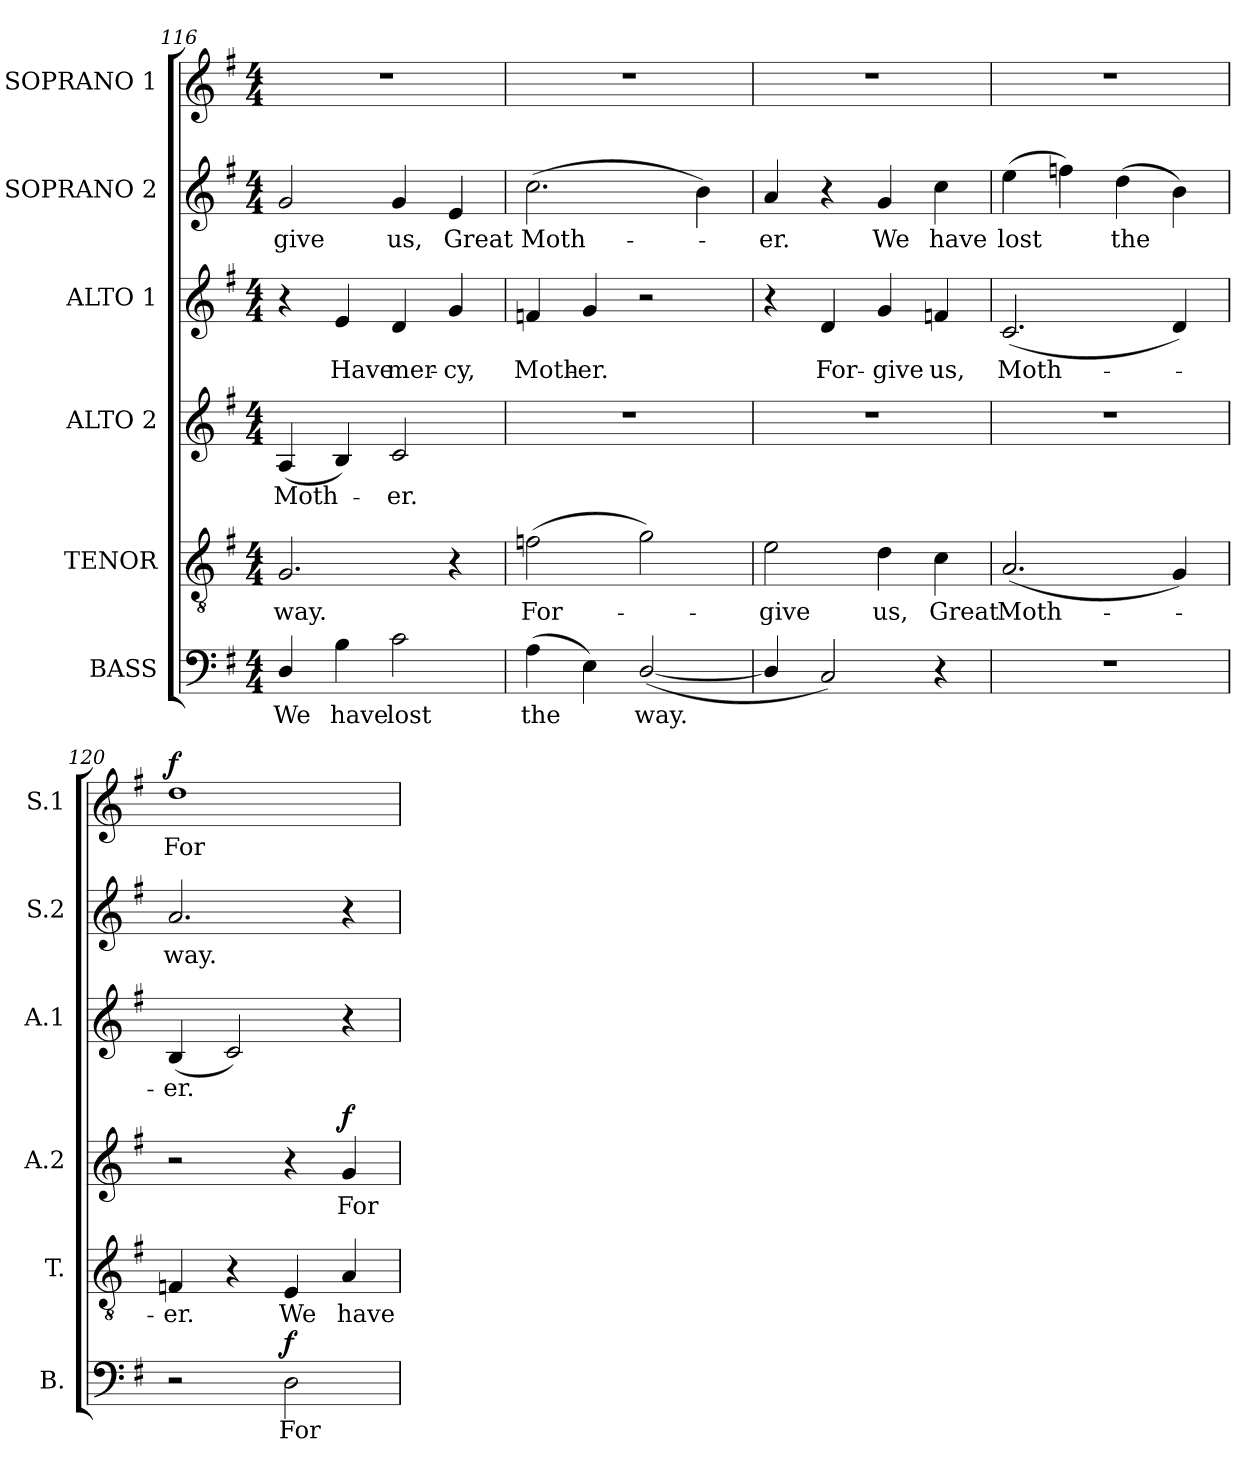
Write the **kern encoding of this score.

**kern	**text	**dynam	**kern	**text	**kern	**text	**dynam	**kern	**text	**kern	**text	**kern	**text	**dynam
*part6	*part6	*part6	*part5	*part5	*part4	*part4	*part4	*part3	*part3	*part2	*part2	*part1	*part1	*part1
*staff6	*staff6	*staff6	*staff5	*staff5	*staff4	*staff4	*staff4	*staff3	*staff3	*staff2	*staff2	*staff1	*staff1	*staff1
*I"BASS	*	*	*I"TENOR	*	*I"ALTO 2	*	*	*I"ALTO 1	*	*I"SOPRANO 2	*	*I"SOPRANO 1	*	*
*I'B.	*	*	*I'T.	*	*I'A.2	*	*	*I'A.1	*	*I'S.2	*	*I'S.1	*	*
*clefF4	*	*	*clefGv2	*	*clefG2	*	*	*clefG2	*	*clefG2	*	*clefG2	*	*
*	*	*	*ITrd7c12	*	*	*	*	*	*	*	*	*	*	*
*k[f#]	*	*	*k[f#]	*	*k[f#]	*	*	*k[f#]	*	*k[f#]	*	*k[f#]	*	*
*G:	*	*	*G:	*	*G:	*	*	*G:	*	*G:	*	*G:	*	*
*M4/4	*	*	*M4/4	*	*M4/4	*	*	*M4/4	*	*M4/4	*	*M4/4	*	*
=116	=116	=116	=116	=116	=116	=116	=116	=116	=116	=116	=116	=116	=116	=116
!	!LO:LY:b:color=#000000	!	!	!	!	!	!	!	!	!	!	!	!	!
!	!	!	!	!LO:LY:b:color=#000000	!	!	!	!	!	!	!	!	!	!
!	!	!	!	!	!	!LO:LY:b:color=#000000	!	!	!	!	!	!	!	!
!	!	!	!	!	!	!	!	!	!	!	!LO:LY:b:color=#000000	!	!	!
4Di/	We	.	2.GGi/	way.	(4Ai/	Moth-	.	4r	.	2gi/	-give	1r	.	.
!	!LO:LY:b:color=#000000	!	!	!	!	!	!	!	!	!	!	!	!	!
!	!	!	!	!	!	!	!	!	!LO:LY:b:color=#000000	!	!	!	!	!
4Bi\	have	.	.	.	4Bi/)	.	.	4ei/	Have	.	.	.	.	.
!	!LO:LY:b:color=#000000	!	!	!	!	!	!	!	!	!	!	!	!	!
!	!	!	!	!	!	!LO:LY:b:color=#000000	!	!	!	!	!	!	!	!
!	!	!	!	!	!	!	!	!	!LO:LY:b:color=#000000	!	!	!	!	!
!	!	!	!	!	!	!	!	!	!	!	!LO:LY:b:color=#000000	!	!	!
2ci\	lost	.	.	.	2ci/	-er.	.	4di/	mer-	4gi/	us,	.	.	.
!	!	!	!	!	!	!	!	!	!LO:LY:b:color=#000000	!	!	!	!	!
!	!	!	!	!	!	!	!	!	!	!	!LO:LY:b:color=#000000	!	!	!
.	.	.	4r	.	.	.	.	4gi/	-cy,	4ei/	Great	.	.	.
=117	=117	=117	=117	=117	=117	=117	=117	=117	=117	=117	=117	=117	=117	=117
!	!LO:LY:b:color=#000000	!	!	!	!	!	!	!	!	!	!	!	!	!
!	!	!	!	!LO:LY:b:color=#000000	!	!	!	!	!	!	!	!	!	!
!	!	!	!	!	!	!	!	!	!LO:LY:b:color=#000000	!	!	!	!	!
!	!	!	!	!	!	!	!	!	!	!	!LO:LY:b:color=#000000	!	!	!
(4Ai\	the	.	(2Fni\	For-	1r	.	.	4fni/	Moth-	(2.cci\	Moth-	1r	.	.
!	!	!	!	!	!	!	!	!	!LO:LY:b:color=#000000	!	!	!	!	!
4Ei\)	.	.	.	.	.	.	.	4gi/	-er.	.	.	.	.	.
!	!LO:LY:b:color=#000000	!	!	!	!	!	!	!	!	!	!	!	!	!
([2Di/	way.	.	2Gi\)	.	.	.	.	2r	.	.	.	.	.	.
.	.	.	.	.	.	.	.	.	.	4bi\)	.	.	.	.
=118	=118	=118	=118	=118	=118	=118	=118	=118	=118	=118	=118	=118	=118	=118
!	!	!	!	!LO:LY:b:color=#000000	!	!	!	!	!	!	!	!	!	!
!	!	!	!	!	!	!	!	!	!	!	!LO:LY:b:color=#000000	!	!	!
4Di/]	.	.	2Ei\	-give	1r	.	.	4r	.	4ai/	-er.	1r	.	.
!	!	!	!	!	!	!	!	!	!LO:LY:b:color=#000000	!	!	!	!	!
2Ci/)	.	.	.	.	.	.	.	4di/	For-	4r	.	.	.	.
!	!	!	!	!LO:LY:b:color=#000000	!	!	!	!	!	!	!	!	!	!
!	!	!	!	!	!	!	!	!	!LO:LY:b:color=#000000	!	!	!	!	!
!	!	!	!	!	!	!	!	!	!	!	!LO:LY:b:color=#000000	!	!	!
.	.	.	4Di\	us,	.	.	.	4gi/	-give	4gi/	We	.	.	.
!	!	!	!	!LO:LY:b:color=#000000	!	!	!	!	!	!	!	!	!	!
!	!	!	!	!	!	!	!	!	!LO:LY:b:color=#000000	!	!	!	!	!
!	!	!	!	!	!	!	!	!	!	!	!LO:LY:b:color=#000000	!	!	!
4r	.	.	4Ci\	Great	.	.	.	4fni/	us,	4cci\	have	.	.	.
=119	=119	=119	=119	=119	=119	=119	=119	=119	=119	=119	=119	=119	=119	=119
!	!	!	!	!LO:LY:b:color=#000000	!	!	!	!	!	!	!	!	!	!
!	!	!	!	!	!	!	!	!	!LO:LY:b:color=#000000	!	!	!	!	!
!	!	!	!	!	!	!	!	!	!	!	!LO:LY:b:color=#000000	!	!	!
1r	.	.	(2.AAi/	Moth-	1r	.	.	(2.ci/	Moth-	(4eei\	lost	1r	.	.
.	.	.	.	.	.	.	.	.	.	4ffni\)	.	.	.	.
!	!	!	!	!	!	!	!	!	!	!	!LO:LY:b:color=#000000	!	!	!
.	.	.	.	.	.	.	.	.	.	(4ddi\	the	.	.	.
.	.	.	4GGi/)	.	.	.	.	4di/)	.	4bi\)	.	.	.	.
!!LO:LB:g=z
=120	=120	=120	=120	=120	=120	=120	=120	=120	=120	=120	=120	=120	=120	=120
!	!	!	!	!LO:LY:b:color=#000000	!	!	!	!	!	!	!	!	!	!
!	!	!	!	!	!	!	!	!	!LO:LY:b:color=#000000	!	!	!	!	!
!	!	!	!	!	!	!	!	!	!	!	!LO:LY:b:color=#000000	!	!	!
!	!	!	!	!	!	!	!	!	!	!	!	!	!LO:LY:b:color=#000000	!
2r	.	.	4FFni/	-er.	2r	.	.	(4Bi/	-er.	2.ai/	way.	1ddi	For-	f
.	.	.	4r	.	.	.	.	2ci/)	.	.	.	.	.	.
!	!LO:LY:b:color=#000000	!	!	!	!	!	!	!	!	!	!	!	!	!
!	!	!	!	!LO:LY:b:color=#000000	!	!	!	!	!	!	!	!	!	!
2Di\	For-	f	4EEi/	We	4r	.	.	.	.	.	.	.	.	.
!	!	!	!	!LO:LY:b:color=#000000	!	!	!	!	!	!	!	!	!	!
!	!	!	!	!	!	!LO:LY:b:color=#000000	!	!	!	!	!	!	!	!
.	.	.	4AAi/	have	4gi/	For-	f	4r	.	4r	.	.	.	.
=	=	=	=	=	=	=	=	=	=	=	=	=	=	=
*-	*-	*-	*-	*-	*-	*-	*-	*-	*-	*-	*-	*-	*-	*-
